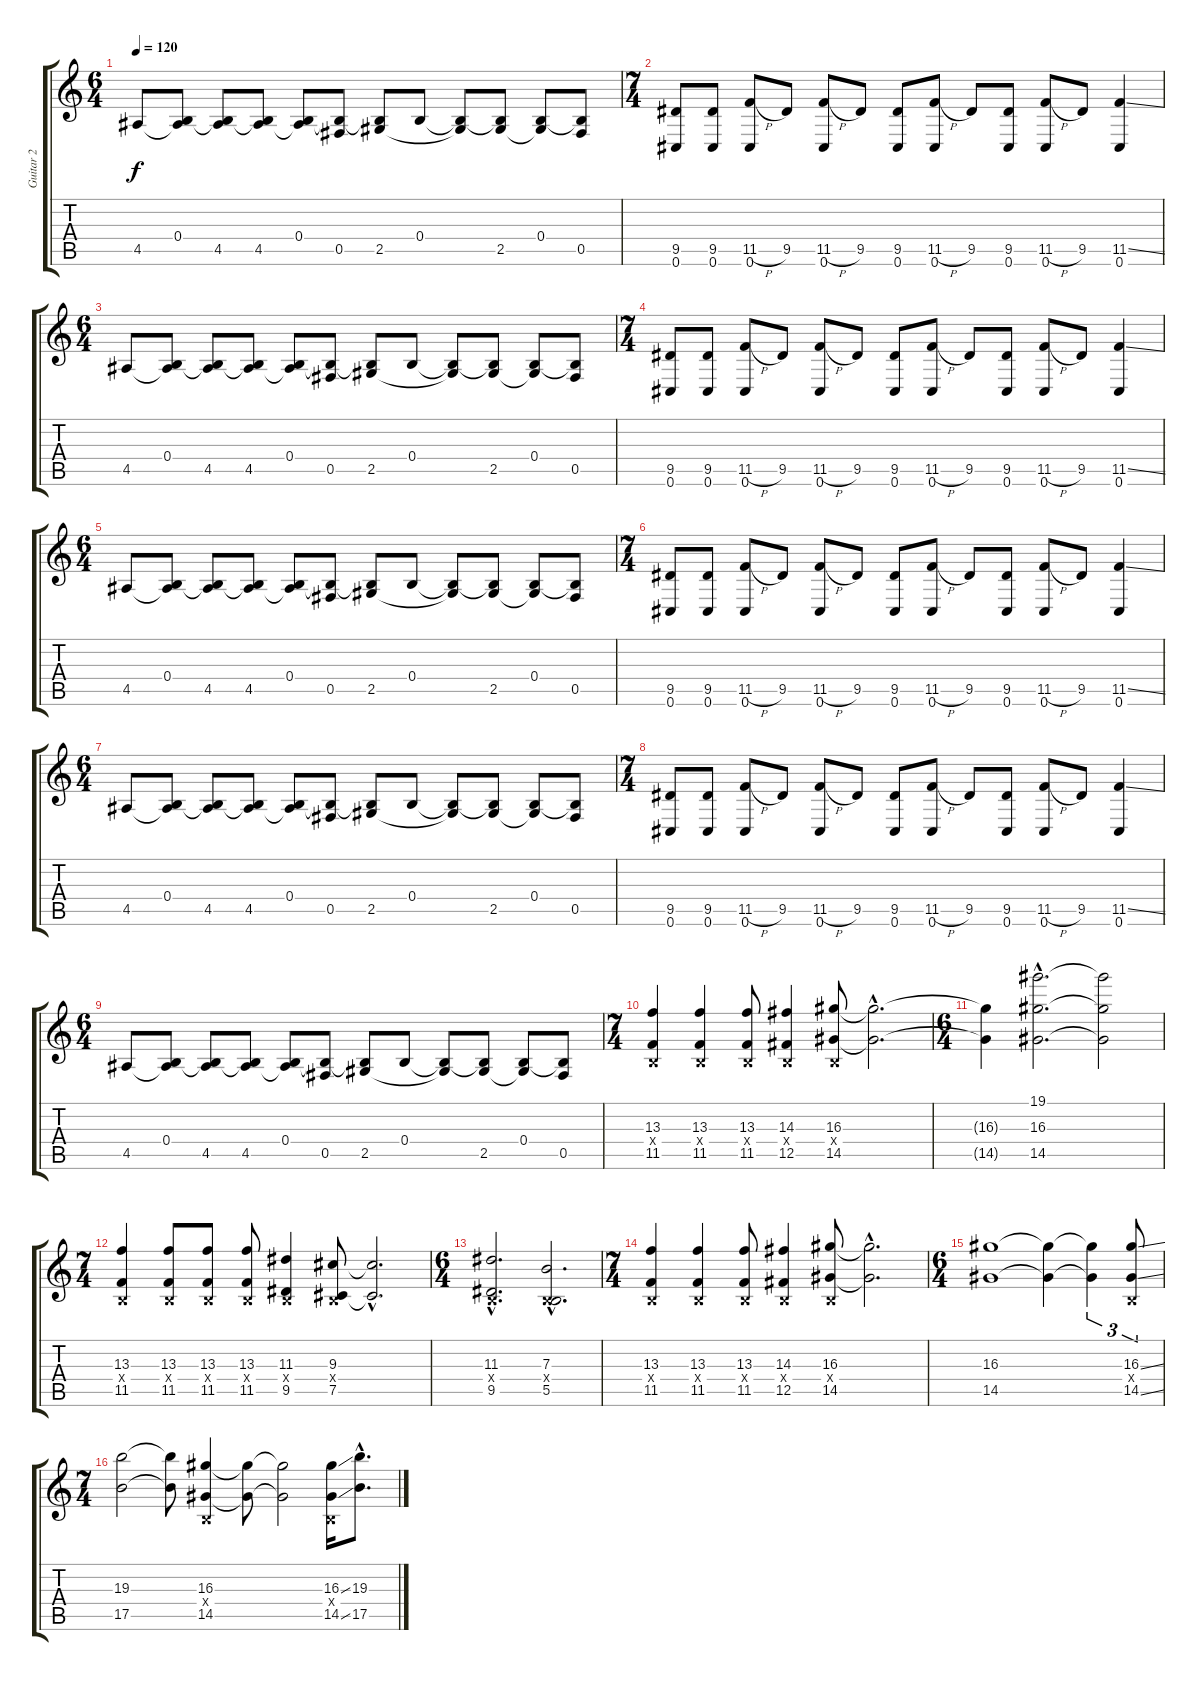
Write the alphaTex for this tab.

\track ("Guitar 2" "Guitar 2") {instrument overdrivenguitar}
\staff {score tabs}
\tuning (Db4 Ab3 E3 B2 Gb2 Db2) {hide}
\ts (6 4)
\tempo 120
\clef g2
\ks c
4.5.8{dy f instrument overdrivenguitar} (0.4 4.5{t}).8 (0.4{t} 4.5).8 (0.4{t} 4.5).8 (0.4 4.5{t}).8 (0.4{t} 0.5).8 (0.4{t} 2.5).8 0.4.8 (0.4{t} 2.5{t}).8 (0.4{t} 2.5).8 (0.4 2.5{t}).8 (0.4{t} 0.5).8 |
\ts (7 4)
(9.5 0.6).8 (9.5 0.6).8 (11.5{h} 0.6).8 9.5.8 (11.5{h} 0.6).8 9.5.8 (9.5 0.6).8 (11.5{h} 0.6).8 9.5.8 (9.5 0.6).8 (11.5{h} 0.6).8 9.5.8 (11.5{ss} 0.6).4 |
\ts (6 4)
4.5.8 (0.4 4.5{t}).8 (0.4{t} 4.5).8 (0.4{t} 4.5).8 (0.4 4.5{t}).8 (0.4{t} 0.5).8 (0.4{t} 2.5).8 0.4.8 (0.4{t} 2.5{t}).8 (0.4{t} 2.5).8 (0.4 2.5{t}).8 (0.4{t} 0.5).8 |
\ts (7 4)
(9.5 0.6).8 (9.5 0.6).8 (11.5{h} 0.6).8 9.5.8 (11.5{h} 0.6).8 9.5.8 (9.5 0.6).8 (11.5{h} 0.6).8 9.5.8 (9.5 0.6).8 (11.5{h} 0.6).8 9.5.8 (11.5{ss} 0.6).4 |
\ts (6 4)
4.5.8 (0.4 4.5{t}).8 (0.4{t} 4.5).8 (0.4{t} 4.5).8 (0.4 4.5{t}).8 (0.4{t} 0.5).8 (0.4{t} 2.5).8 0.4.8 (0.4{t} 2.5{t}).8 (0.4{t} 2.5).8 (0.4 2.5{t}).8 (0.4{t} 0.5).8 |
\ts (7 4)
(9.5 0.6).8 (9.5 0.6).8 (11.5{h} 0.6).8 9.5.8 (11.5{h} 0.6).8 9.5.8 (9.5 0.6).8 (11.5{h} 0.6).8 9.5.8 (9.5 0.6).8 (11.5{h} 0.6).8 9.5.8 (11.5{ss} 0.6).4 |
\ts (6 4)
4.5.8 (0.4 4.5{t}).8 (0.4{t} 4.5).8 (0.4{t} 4.5).8 (0.4 4.5{t}).8 (0.4{t} 0.5).8 (0.4{t} 2.5).8 0.4.8 (0.4{t} 2.5{t}).8 (0.4{t} 2.5).8 (0.4 2.5{t}).8 (0.4{t} 0.5).8 |
\ts (7 4)
(9.5 0.6).8 (9.5 0.6).8 (11.5{h} 0.6).8 9.5.8 (11.5{h} 0.6).8 9.5.8 (9.5 0.6).8 (11.5{h} 0.6).8 9.5.8 (9.5 0.6).8 (11.5{h} 0.6).8 9.5.8 (11.5{ss} 0.6).4 |
\ts (6 4)
4.5.8 (0.4 4.5{t}).8 (0.4{t} 4.5).8 (0.4{t} 4.5).8 (0.4 4.5{t}).8 (0.4{t} 0.5).8 (0.4{t} 2.5).8 0.4.8 (0.4{t} 2.5{t}).8 (0.4{t} 2.5).8 (0.4 2.5{t}).8 (0.4{t} 0.5).8 |
\ts (7 4)
(13.3 0.4{x} 11.5).4 (13.3 0.4{x} 11.5).4 (13.3 0.4{x} 11.5).8 (14.3 0.4{x} 12.5).4 (16.3 0.4{x} 14.5).8 (16.3{hac t} 14.5{hac t}).2{d} |
\ts (6 4)
(16.3{t} 14.5{t}).4 (19.1{hac} 16.3{hac} 14.5{hac}).2{d} (19.1{t} 16.3{t} 14.5{t}).2 |
\ts (7 4)
(13.3 0.4{x} 11.5).4 (13.3 0.4{x} 11.5).8 (13.3 0.4{x} 11.5).8 (13.3 0.4{x} 11.5).8 (11.3 0.4{x} 9.5).4 (9.3 0.4{x} 7.5).8 (9.3{hac t} 7.5{hac t}).2{d} |
\ts (6 4)
(11.3{hac} 0.4{hac x} 9.5{hac}).2{d} (7.3{hac} 0.4{hac x} 5.5{hac}).2{d} |
\ts (7 4)
(13.3 0.4{x} 11.5).4 (13.3 0.4{x} 11.5).4 (13.3 0.4{x} 11.5).8 (14.3 0.4{x} 12.5).4 (16.3 0.4{x} 14.5).8 (16.3{hac t} 14.5{hac t}).2{d} |
\ts (6 4)
(16.3 14.5).1 (16.3{t} 14.5{t}).4 (16.3{t} 14.5{t}).4{tu (3 2)} (16.3{ss} 0.4{x} 14.5{ss}).8{tu (3 2)} |
\ts (7 4)
(19.3 17.5).2 (19.3{t} 17.5{t}).8 (16.3 0.4{x} 14.5).4 (16.3{t} 14.5{t}).8 (16.3{t} 14.5{t}).2 (16.3{ss} 0.4{x} 14.5{ss}).16 (19.3{hac} 17.5{hac}).8{d}
